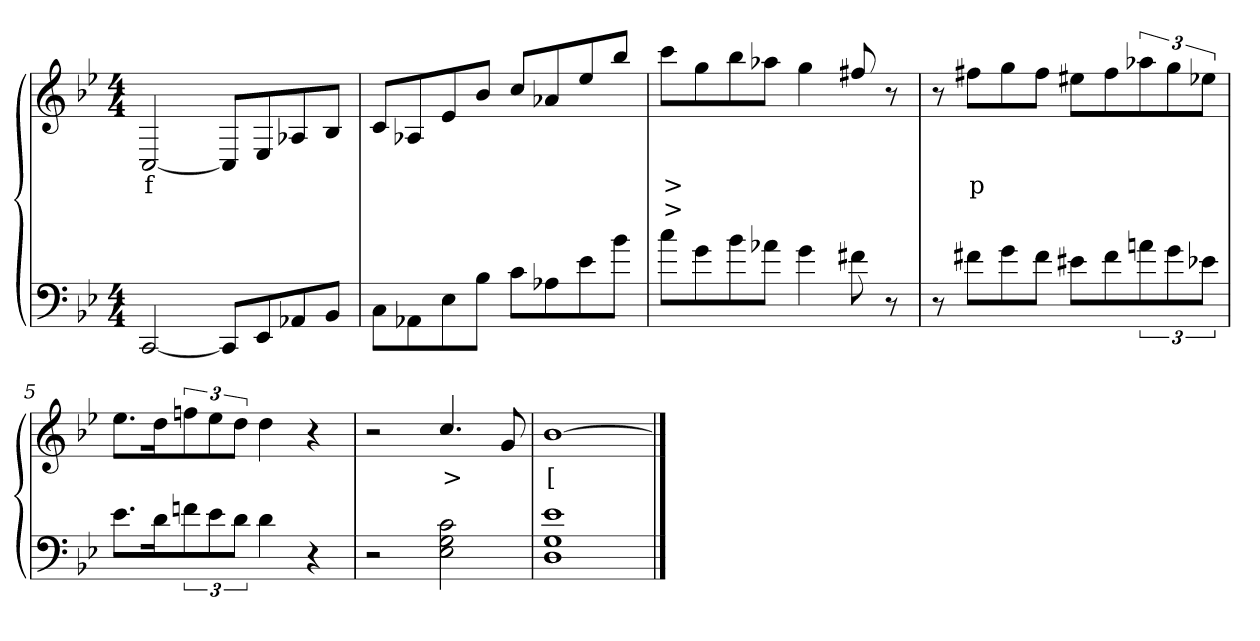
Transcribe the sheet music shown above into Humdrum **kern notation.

**kern	**kern	**text	**text
*part2	*part1	*part1	*part1
*staff2	*staff1	*staff1	*staff1
*clefF4	*clefG2	*	*
*k[b-e-]	*k[b-e-]	*	*
*M4/4	*M4/4	*	*
=1	=1	=1	=1
[2CC	[2C	f	.
8CCL]	8CL]	.	.
8EE-	8E-	.	.
8AA-X	8A-X	.	.
8BB-J	8B-J	.	.
=2	=2	=2	=2
8CL	8cL	.	.
8AA-X	8A-X	.	.
8E-	8e-	.	.
8B-J	8b-J	.	.
8cL	8cc/L	.	.
8A-	8a-	.	.
8e-	8ee-	.	.
8b-J	8bb-J	.	.
=3	=3	=3	=3
8ccL	8cccL	>	>
8g	8gg	.	.
8b-	8bb-	.	.
8a-XJ	8aa-XJ	.	.
4g	4gg	.	.
8f#X\	8ff#X/	.	.
8r	8r	.	.
=4	=4	=4	=4
8r	8r	.	.
8f#XL	8ff#XL	p	.
8g	8gg	.	.
8f#J	8ff#J	.	.
8e#XL	8ee#XL	.	.
8f#	8ff#	.	.
12an	12aa-X	.	.
12g	12gg	.	.
12e-XJ	12ee-XJ	.	.
=5	=5	=5	=5
8.e-L	8.ee-L	.	.
16d	16dd	.	.
12fn	12ffn	.	.
12e-	12ee-	.	.
12dJ	12ddJ	.	.
4d	4dd	.	.
4r	4r	.	.
=6	=6	=6	=6
2r	2r	.	.
2c 2G 2E-	4.cc/	>	.
.	8g	.	.
=7	=7	=7	=7
1e- 1G 1D	[1b-	[	.
==	==	==	==
*-	*-	*-	*-
